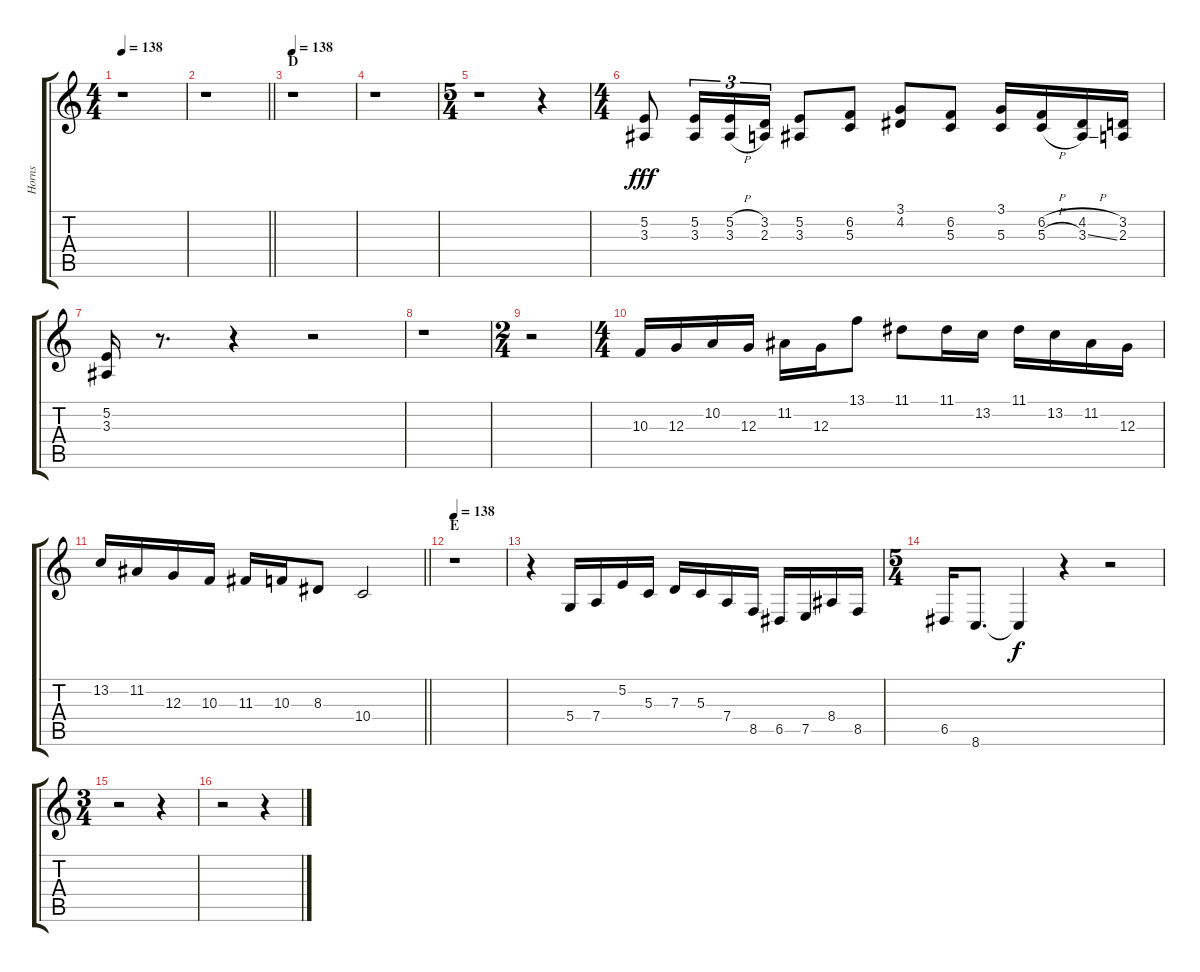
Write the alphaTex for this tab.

\track ("Horns" "Horns") {instrument brasssection}
\staff {score tabs}
\tuning (E4 B3 G3 D3 A2 E2) {hide}
\ts (4 4)
\tempo 138
\clef g2
\ks c
r.1{dy fff} |
\barLineRight lightlight
r.1 |
\section ("" "D")
\tempo 138
r.1 |
r.1 |
\ts (5 4)
r.1 r.4 |
\ts (4 4)
(5.2 3.3).8 (5.2 3.3).16{tu (3 2)} (5.2{h} 3.3{h}).16{tu (3 2)} (3.2 2.3).16{tu (3 2)} (5.2 3.3).8 (6.2 5.3).8 (3.1 4.2).8 (6.2 5.3).8 (3.1 5.3).16 (6.2{h} 5.3{h}).16 (4.2{h} 3.3{ss}).16 (3.2 2.3).16 |
(5.2 3.3).16 r.8{d} r.4 r.2 |
r.1 |
\ts (2 4)
r.2 |
\ts (4 4)
10.3.16 12.3.16 10.2.16 12.3.16 11.2.16 12.3.16 13.1.8 11.1.8 11.1.16 13.2.16 11.1.16 13.2.16 11.2.16 12.3.16 |
\barLineRight lightlight
13.2.16 11.2.16 12.3.16 10.3.16 11.3.16 10.3.16 8.3.8 10.4.2 |
\section ("" "E")
\tempo 138
r.1 |
r.4 5.4.16 7.4.16 5.2.16 5.3.16 7.3.16 5.3.16 7.4.16 8.5.16 6.5.16 7.5.16 8.4.16 8.5.16 |
\ts (5 4)
6.5.16 8.6.8{d} 8.6{t}.4{dy f} r.4 r.2 |
\ts (3 4)
r.2 r.4 |
r.2 r.4
